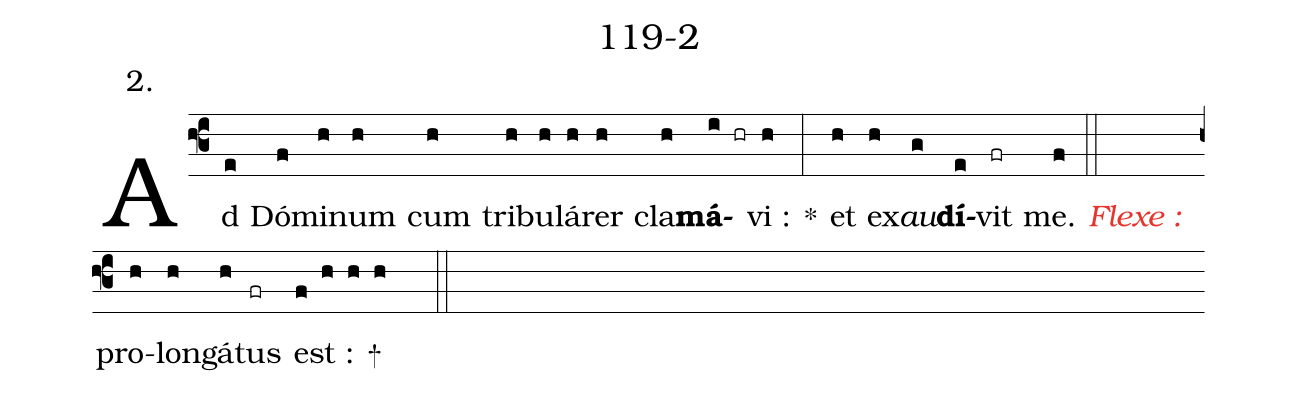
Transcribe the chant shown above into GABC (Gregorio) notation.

name: 119-2;
annotation: 2.;
%%
(f3)Ad(e) Dó(f)mi(h)num(h) cum(h) tri(h)bu(h)lá(h)rer(h) cla(h)<b>má</b>(i hr)vi :(h) <sp>*</sp>(:) et(h) ex(h)<i>au</i>(g)<b>dí</b>(e)vit(fr) me.(f) (::)
<i><c>Flexe :</c></i>(    )  pro(h)lon(h)gá(h)tus(fr) est : <sp>+</sp>(f h h h  ::)
